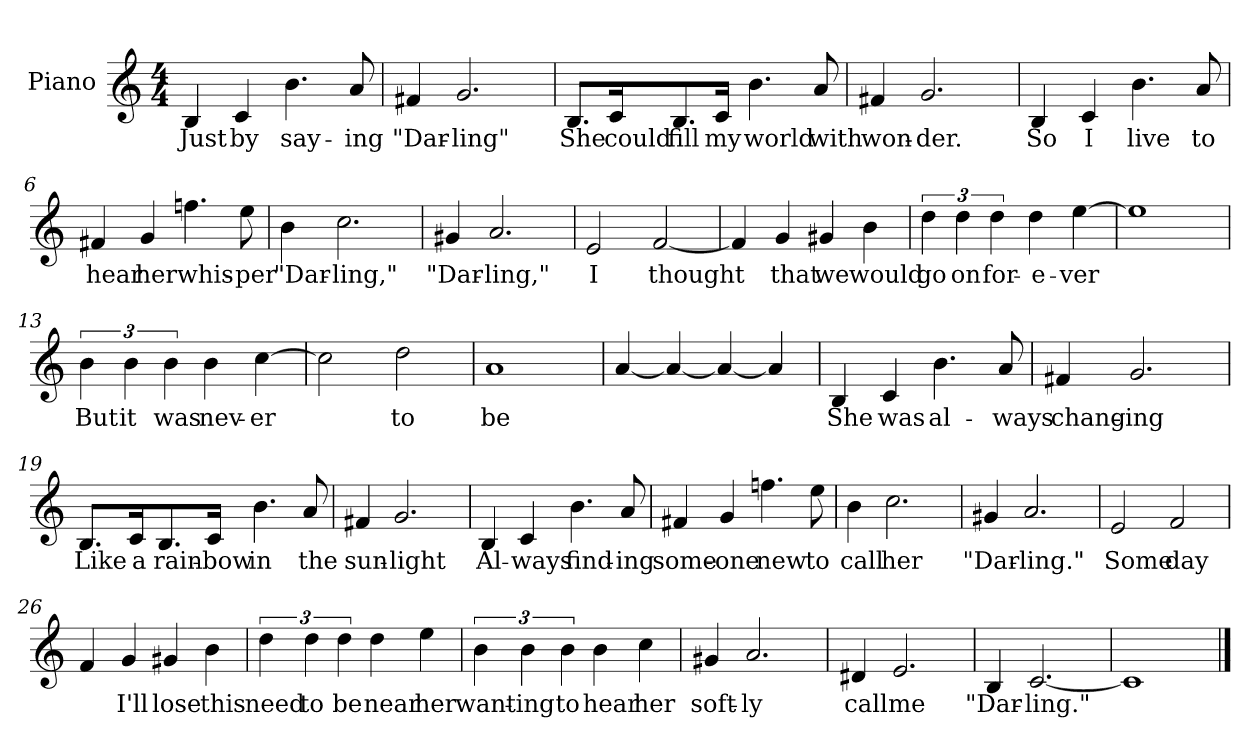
**kern	**text
*part1	*part1
*staff1	*staff1
*I"Piano	*
*I'Pno	*
*clefG2	*
*M4/4	*
=1	=1
4B/	Just
4c/	by
4.b\	say-
8a/	-ing
=2	=2
4f#X/	"Dar-
2.g/	-ling"
=3	=3
8.B/L	She
16c/K	could
8.B/	fill
16c/Jk	my
4.b\	world
8a/	with
=4	=4
4f#X/	won-
2.g/	-der.
!!LO:LB:g=z
=5	=5
4B/	So
4c/	I
4.b\	live
8a/	to
=6	=6
4f#X/	hear
4g/	her
4.ffn\	whis-
8ee\	-per
=7	=7
4b\	"Dar-
2.cc\	-ling,"
=8	=8
4g#X/	"Dar-
2.a/	-ling,"
=9	=9
2e/	I
[2f/	thought
!!LO:LB:g=z
=10	=10
4f/]	.
4g/	that
4g#X/	we
4b\	would
=11	=11
6dd\	go
6dd\	on
6dd\	for-
4dd\	-e-
[4ee\	-ver
=12	=12
1ee]	.
=13	=13
6b\	But
6b\	it
6b\	was
4b\	nev-
[4cc\	-er
=14	=14
2cc\]	.
2dd\	to
=15	=15
1a	be
!!LO:LB:g=z
=16	=16
[4a/	.
4a/_	.
4a/_	.
4a/]	.
=17	=17
4B/	She
4c/	was
4.b\	al-
8a/	-ways
=18	=18
4f#X/	chang-
2.g/	-ing
=19	=19
8.B/L	Like
16c/K	a
8.B/	rain-
16c/Jk	-bow
4.b\	in
8a/	the
!!LO:LB:g=z
=20	=20
4f#X/	sun-
2.g/	-light
=21	=21
4B/	Al-
4c/	-ways
4.b\	find-
8a/	-ing
=22	=22
4f#X/	some-
4g/	-one
4.ffn\	new
8ee\	to
=23	=23
4b\	call
2.cc\	her
!!LO:LB:g=z
=24	=24
4g#X/	"Dar-
2.a/	ling."
=25	=25
2e/	Some
2f/	day
=26	=26
4f/	.
4g/	I'll
4g#X/	lose
4b\	this
=27	=27
6dd\	need
6dd\	to
6dd\	be
4dd\	near
4ee\	her
!!LO:LB:g=z
=28	=28
6b\	want-
6b\	-ing
6b\	to
4b\	hear
4cc\	her
=29	=29
4g#X/	soft-
2.a/	-ly
=30	=30
4d#X/	call
2.e/	me
=31	=31
4B/	"Dar-
[2.c/	-ling."
=32	=32
1c]	.
==	==
*-	*-
